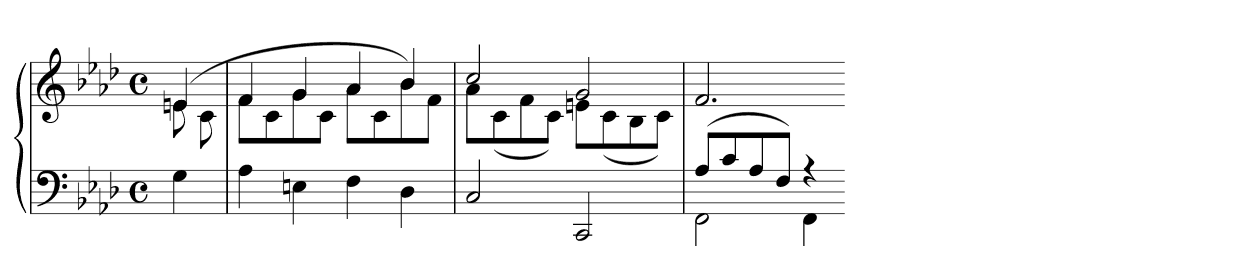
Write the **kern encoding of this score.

**kern	**kern
*part1	*part1
*staff2	*staff1
*clefF4	*clefG2
*k[b-e-a-d-]	*k[b-e-a-d-]
*f:	*f:
*M4/4	*M4/4
*met(c)	*met(c)
=	=
*	*^
4G	(4en	8e
.	.	8c
=42	=42	=42
4A-	4f	8fL
.	.	8c
4En	4g	8g
.	.	8cJ
4F	4a-	8a-L
.	.	8c
4D-	4b-)	8b-
.	.	8fJ
=43	=43	=43
2C	2cc	8a-L
.	.	(8c
.	.	8f
.	.	8cJ)
2CC	2g	8enL
.	.	(8c
.	.	8B-
.	.	8cJ)
*	*v	*v
=44	=44
*^	*
(8A-L	2FF	2.f
8c	.	.
8A-	.	.
8FJ)	.	.
4r	4FF	.
*v	*v	*
=-	=-
*-	*-
